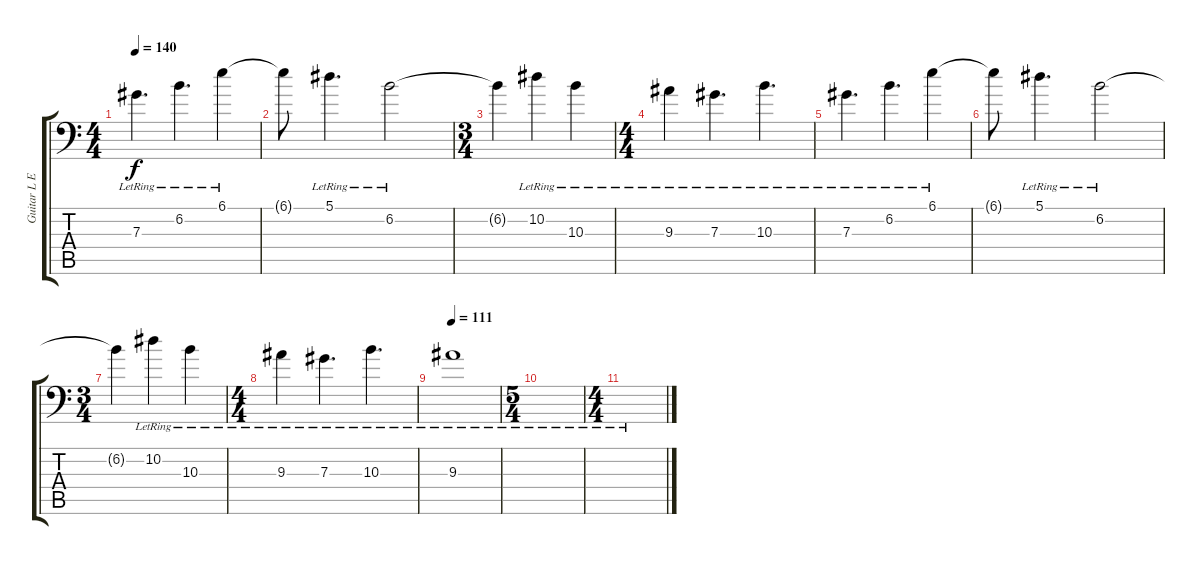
\track ("Guitar L Extra" "Guitar L E") {instrument electricguitarjazz}
\staff {score tabs}
\tuning (Bb3 F3 Db3 Ab2 Eb2 Ab1) {hide}
\ts (4 4)
\tempo 140
\clef f4
\ks c
7.3{lr}.4{d dy f} 6.2{lr}.4{d} 6.1{lr}.4 |
6.1{t}.8 5.1{lr}.4{d} 6.2{lr}.2 |
\ts (3 4)
6.2{t}.4 10.2{lr}.4 10.3{lr}.4 |
\ts (4 4)
9.3{lr}.4 7.3{lr}.4{d} 10.3{lr}.4{d} |
7.3{lr}.4{d} 6.2{lr}.4{d} 6.1{lr}.4 |
6.1{t}.8 5.1{lr}.4{d} 6.2{lr}.2 |
\ts (3 4)
6.2{t}.4 10.2{lr}.4 10.3{lr}.4 |
\ts (4 4)
9.3{lr}.4 7.3{lr}.4{d} 10.3{lr}.4{d} |
\tempo 111
9.3{lr}.1 |
\ts (5 4)
|
\ts (4 4)
